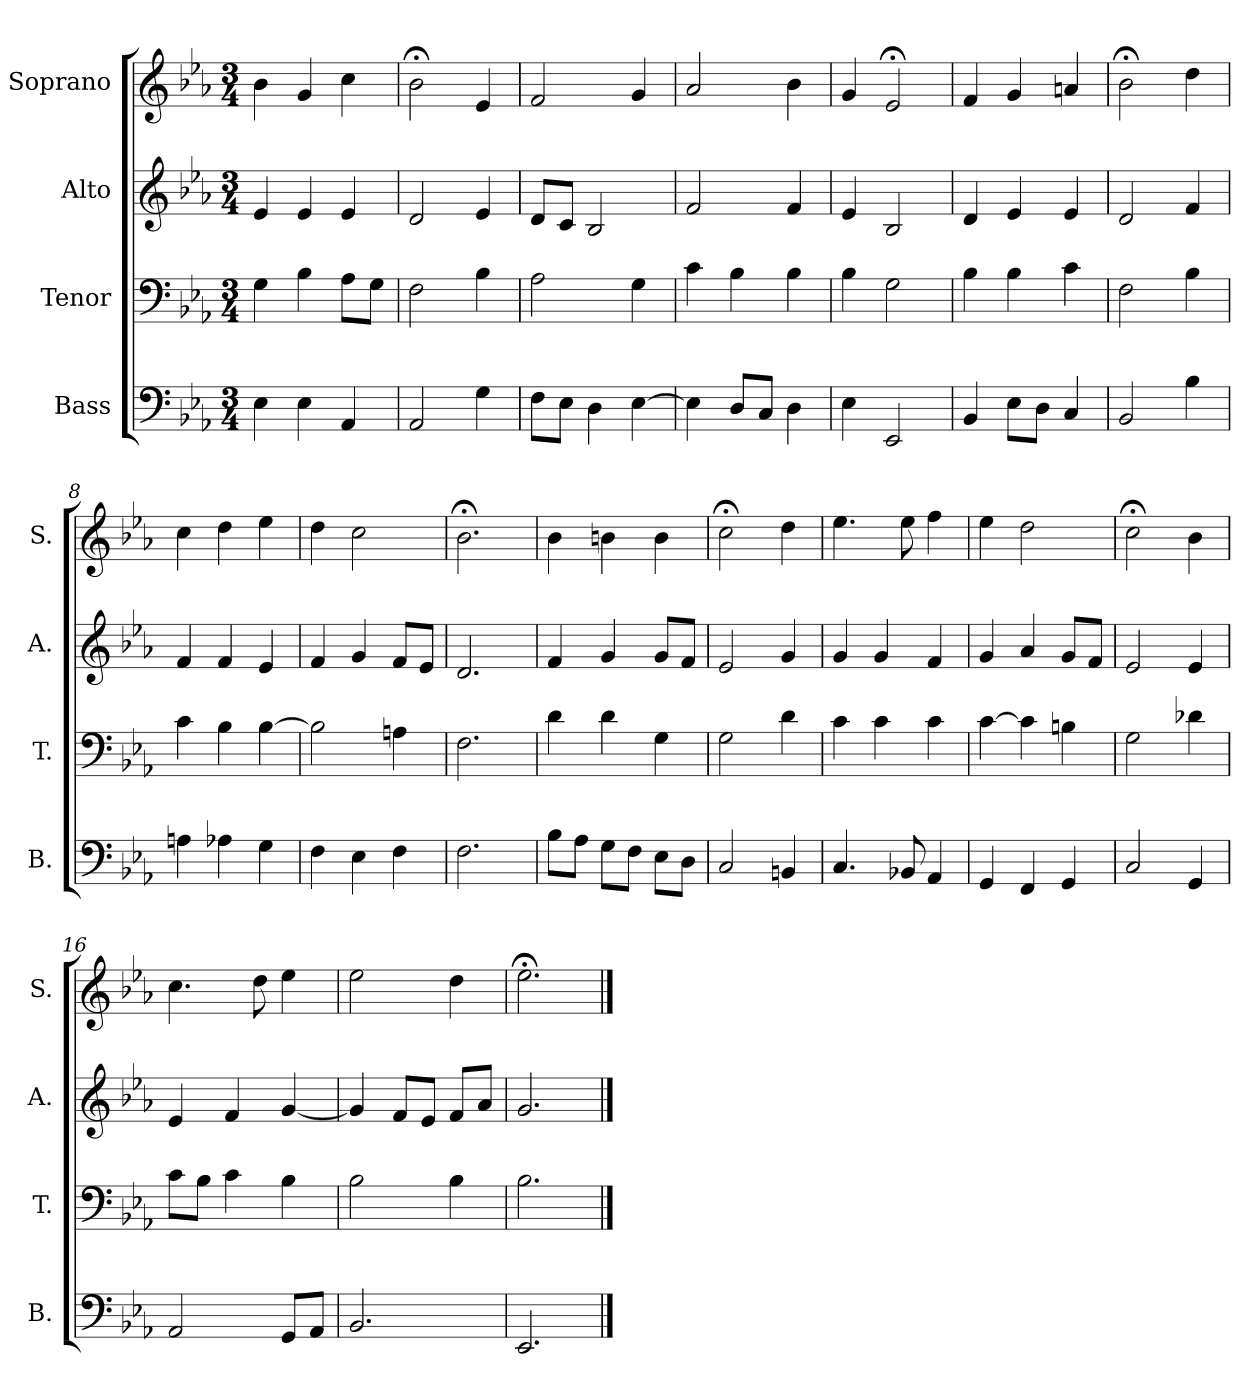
**kern	**kern	**kern	**kern
*part4	*part3	*part2	*part1
*staff4	*staff3	*staff2	*staff1
*I"Bass	*I"Tenor	*I"Alto	*I"Soprano
*I'B.	*I'T.	*I'A.	*I'S.
*clefF4	*clefF4	*clefG2	*clefG2
*k[b-e-a-]	*k[b-e-a-]	*k[b-e-a-]	*k[b-e-a-]
*E-:	*E-:	*E-:	*E-:
*M3/4	*M3/4	*M3/4	*M3/4
=1	=1	=1	=1
4E-\	4G\	4e-/	4b-\
4E-\	4B-\	4e-/	4g/
4AA-/	8A-\L	4e-/	4cc\
.	8G\J	.	.
=2	=2	=2	=2
2AA-/	2F\	2d/	2b-;<\
4G\	4B-\	4e-/	4e-/
=3	=3	=3	=3
8F\L	2A-\	8d/L	2f/
8E-\J	.	8c/J	.
4D\	.	2B-/	.
[4E-\	4G\	.	4g/
=4	=4	=4	=4
4E-\]	4c\	2f/	2a-/
8D/L	4B-\	.	.
8C/J	.	.	.
4D\	4B-\	4f/	4b-\
=5	=5	=5	=5
4E-\	4B-\	4e-/	4g/
2EE-/	2G\	2B-/	2e-;</
=6	=6	=6	=6
4BB-/	4B-\	4d/	4f/
8E-\L	4B-\	4e-/	4g/
8D\J	.	.	.
4C/	4c\	4e-/	4an/
!!LO:LB:g=z
=7	=7	=7	=7
2BB-/	2F\	2d/	2b-;<\
4B-\	4B-\	4f/	4dd\
=8	=8	=8	=8
4An\	4c\	4f/	4cc\
4A-X\	4B-\	4f/	4dd\
4G\	[4B-\	4e-/	4ee-\
=9	=9	=9	=9
4F\	2B-\]	4f/	4dd\
4E-\	.	4g/	2cc\
4F\	4An\	8f/L	.
.	.	8e-/J	.
=10	=10	=10	=10
2.F\	2.F\	2.d/	2.b-;<\
=11	=11	=11	=11
8B-\L	4d\	4f/	4b-\
8A-\J	.	.	.
8G\L	4d\	4g/	4bn\
8F\J	.	.	.
8E-\L	4G\	8g/L	4b\
8D\J	.	8f/J	.
=12	=12	=12	=12
2C/	2G\	2e-/	2cc;<\
4BBn/	4d\	4g/	4dd\
!!LO:LB:g=z
=13	=13	=13	=13
4.C/	4c\	4g/	4.ee-\
.	4c\	4g/	.
8BB-X/	.	.	8ee-\
4AA-/	4c\	4f/	4ff\
=14	=14	=14	=14
4GG/	[4c\	4g/	4ee-\
4FF/	4c\]	4a-/	2dd\
4GG/	4Bn\	8g/L	.
.	.	8f/J	.
=15	=15	=15	=15
2C/	2G\	2e-/	2cc;<\
4GG/	4d-X\	4e-/	4b-\
=16	=16	=16	=16
2AA-/	8c\L	4e-/	4.cc\
.	8B-\J	.	.
.	4c\	4f/	.
.	.	.	8dd\
8GG/L	4B-\	[4g/	4ee-\
8AA-/J	.	.	.
=17	=17	=17	=17
2.BB-/	2B-\	4g/]	2ee-\
.	.	8f/L	.
.	.	8e-/J	.
.	4B-\	8f/L	4dd\
.	.	8a-/J	.
=18	=18	=18	=18
2.EE-/	2.B-\	2.g/	2.ee-;<\
==	==	==	==
*-	*-	*-	*-
